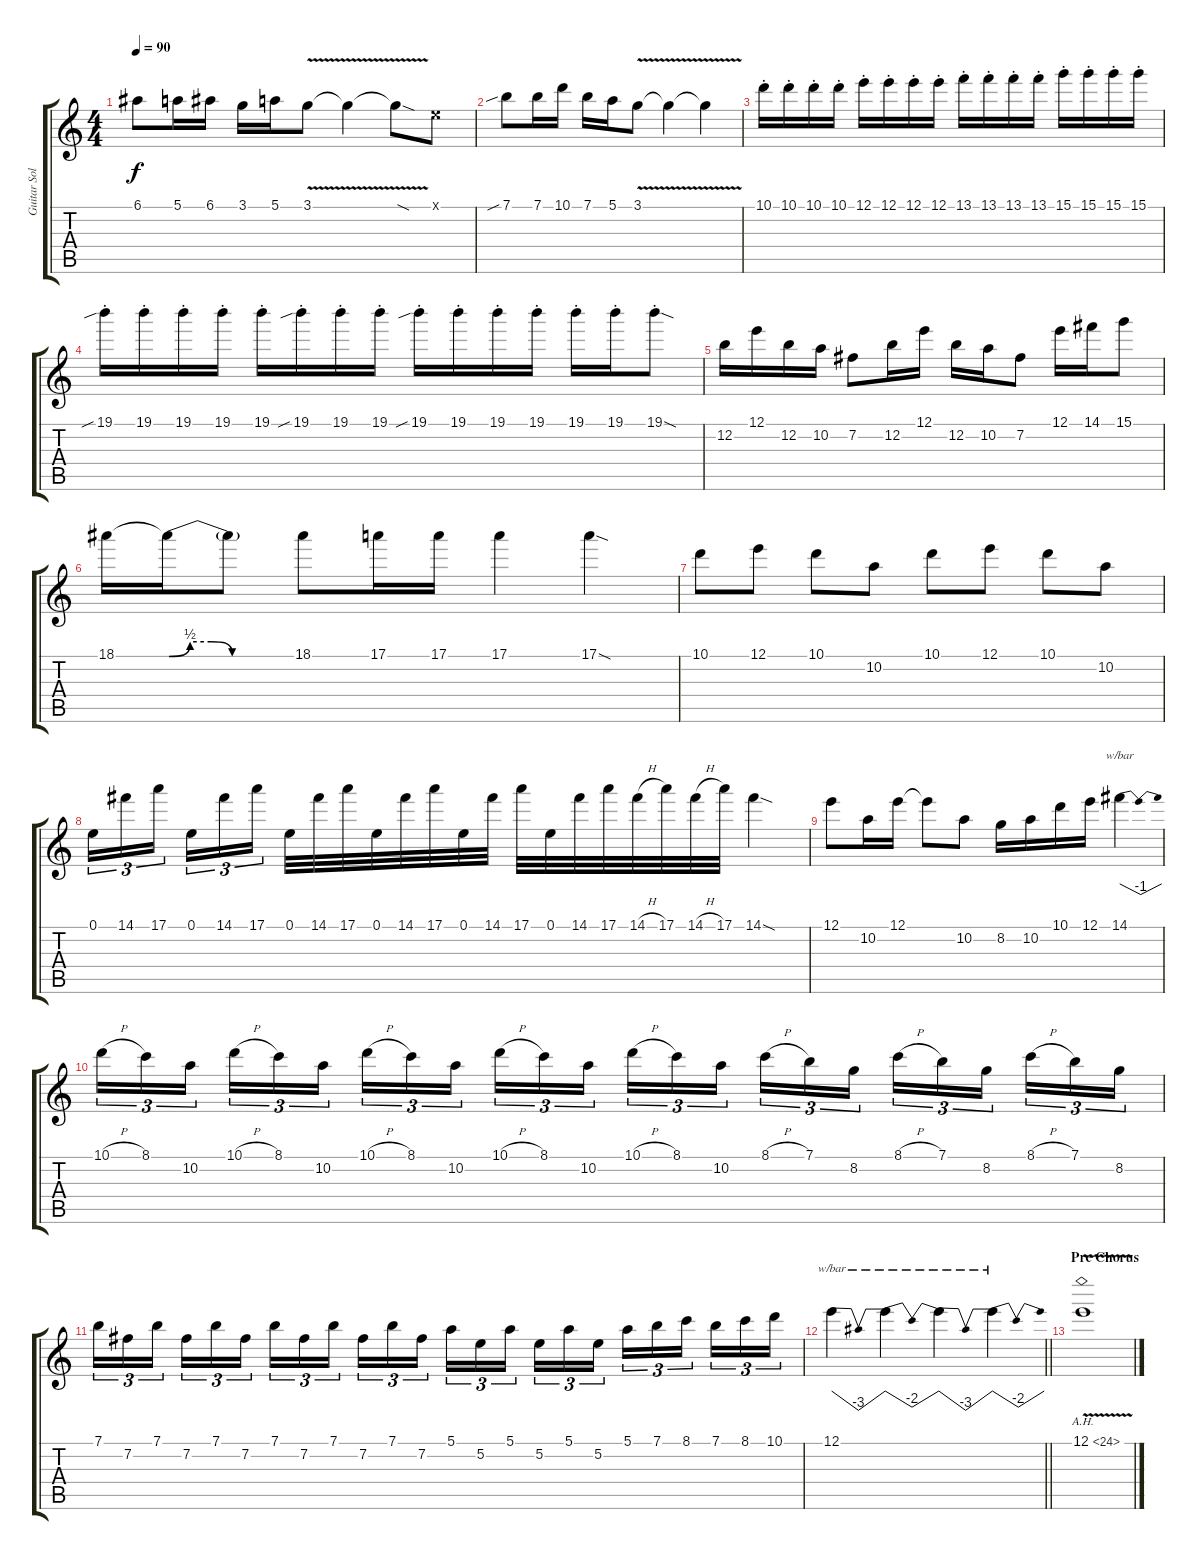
\track ("Guitar Solo" "Guitar Sol") {instrument overdrivenguitar}
\staff {score tabs}
\tuning (E4 B3 G3 D3 A2 E2) {hide}
\ts (4 4)
\tempo 90
\clef g2
\ks c
6.1.8{dy f} 5.1.16 6.1.16 3.1.16 5.1.16 3.1{v}.8 3.1{v t}.4 3.1{sod t}.8 0.1{x}.8 |
7.1{sib}.8 7.1.16 10.1.16 7.1.16 5.1.16 3.1{v}.8 3.1{v t}.4 3.1{v t}.4 |
10.1{st}.16 10.1{st}.16 10.1{st}.16 10.1{st}.16 12.1{st}.16 12.1{st}.16 12.1{st}.16 12.1{st}.16 13.1{st}.16 13.1{st}.16 13.1{st}.16 13.1{st}.16 15.1{st}.16 15.1{st}.16 15.1{st}.16 15.1{st}.16 |
19.1{sib st}.16 19.1{st}.16 19.1{st}.16 19.1{st}.16 19.1{st}.16 19.1{sib st}.16 19.1{st}.16 19.1{st}.16 19.1{sib st}.16 19.1{st}.16 19.1{st}.16 19.1{st}.16 19.1{st}.16 19.1{st}.16 19.1{sod st}.8 |
12.2.16 12.1.16 12.2.16 10.2.16 7.2.8 12.2.16 12.1.16 12.2.16 10.2.16 7.2.8 12.1.16 14.1.16 15.1.8 |
18.1.16 18.1{be (custom 0 0 10 2 20 2 30 0 60 0) t}.16 18.1{t}.8 18.1.8 17.1.16 17.1.16 17.1.4 17.1{sod}.4 |
10.1.8 12.1.8 10.1.8 10.2.8 10.1.8 12.1.8 10.1.8 10.2.8 |
0.1.16{tu (3 2)} 14.1.16{tu (3 2)} 17.1.16{tu (3 2) beam splitsecondary} 0.1.16{tu (3 2)} 14.1.16{tu (3 2)} 17.1.16{tu (3 2)} 0.1.32 14.1.32 17.1.32 0.1.32 14.1.32 17.1.32 0.1.32 14.1.32 17.1.32 0.1.32 14.1.32 17.1.32 14.1{h}.32 17.1.32 14.1{h}.32 17.1.32 14.1{sod}.4 |
12.1.8 10.2.16 12.1.16 12.1{t}.8 10.2.8 8.2.16 10.2.16 10.1.16 12.1.16 14.1.4{tbe (dip default 0 0 30 -4 60 0)} |
10.1{h}.16{tu (3 2)} 8.1.16{tu (3 2)} 10.2.16{tu (3 2) beam splitsecondary} 10.1{h}.16{tu (3 2)} 8.1.16{tu (3 2)} 10.2.16{tu (3 2)} 10.1{h}.16{tu (3 2)} 8.1.16{tu (3 2)} 10.2.16{tu (3 2) beam splitsecondary} 10.1{h}.16{tu (3 2)} 8.1.16{tu (3 2)} 10.2.16{tu (3 2)} 10.1{h}.16{tu (3 2)} 8.1.16{tu (3 2)} 10.2.16{tu (3 2) beam splitsecondary} 8.1{h}.16{tu (3 2)} 7.1.16{tu (3 2)} 8.2.16{tu (3 2)} 8.1{h}.16{tu (3 2)} 7.1.16{tu (3 2)} 8.2.16{tu (3 2) beam splitsecondary} 8.1{h}.16{tu (3 2)} 7.1.16{tu (3 2)} 8.2.16{tu (3 2)} |
7.1.16{tu (3 2)} 7.2.16{tu (3 2)} 7.1.16{tu (3 2) beam splitsecondary} 7.2.16{tu (3 2)} 7.1.16{tu (3 2)} 7.2.16{tu (3 2)} 7.1.16{tu (3 2)} 7.2.16{tu (3 2)} 7.1.16{tu (3 2) beam splitsecondary} 7.2.16{tu (3 2)} 7.1.16{tu (3 2)} 7.2.16{tu (3 2)} 5.1.16{tu (3 2)} 5.2.16{tu (3 2)} 5.1.16{tu (3 2) beam splitsecondary} 5.2.16{tu (3 2)} 5.1.16{tu (3 2)} 5.2.16{tu (3 2)} 5.1.16{tu (3 2)} 7.1.16{tu (3 2)} 8.1.16{tu (3 2) beam splitsecondary} 7.1.16{tu (3 2)} 8.1.16{tu (3 2)} 10.1.16{tu (3 2)} |
\barLineRight lightlight
12.1.4{tbe (dip default 0 0 30 -12 60 0)} 12.1{t}.4{tbe (dip default 0 0 30 -8 60 0)} 12.1{t}.4{tbe (dip default 0 0 30 -12 60 0)} 12.1{t}.4{tbe (dip default 0 0 30 -8 60 0)} |
\section ("" "Pre Chorus")
12.1{ah 12 v}.1{volume 0}
